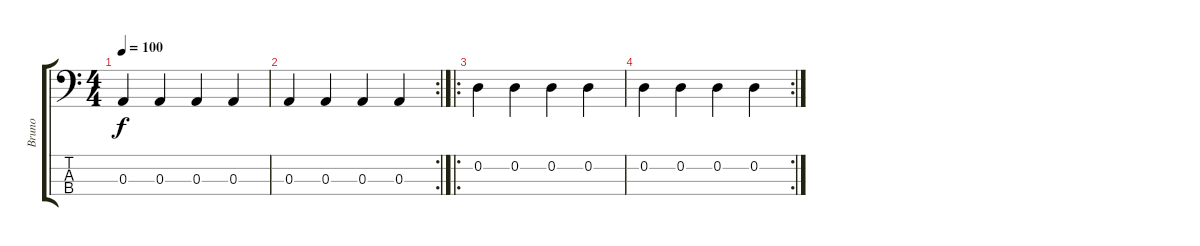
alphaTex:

\track ("Bruno" "Bruno") {instrument acousticbass}
\staff {score tabs}
\tuning (G2 D2 A1 E1) {hide}
\ts (4 4)
\tempo 100
\clef f4
\ks c
0.3.4{dy f} 0.3.4 0.3.4 0.3.4 |
\rc 2
0.3.4 0.3.4 0.3.4 0.3.4 |
\ro
0.2.4 0.2.4 0.2.4 0.2.4 |
\rc 2
0.2.4 0.2.4 0.2.4 0.2.4
